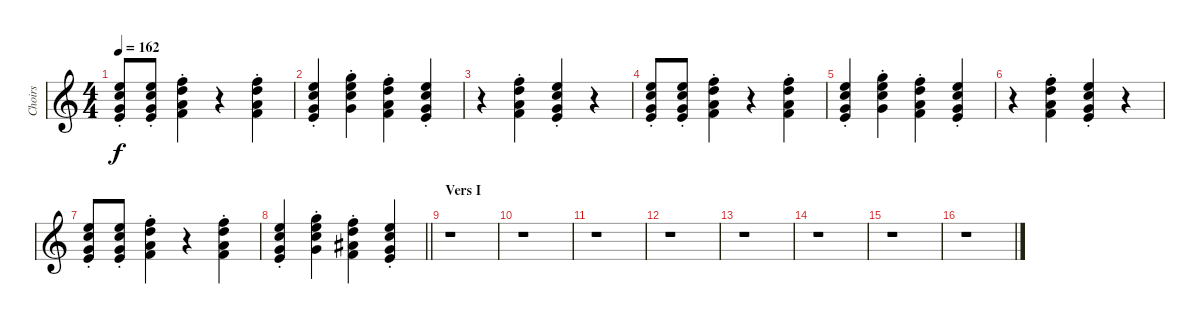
\track ("Choirs" "Choirs") {instrument choiraahs}
\staff {score}
\tuning (E4 B3 G3 D3 A2 E2) {hide}
\ts (4 4)
\tempo 162
\clef g2
\ks c
(12.1{st} 13.2{st} 12.3{st} 14.4{st}).8{dy f} (12.1{st} 13.2{st} 12.3{st} 14.4{st}).8 (13.1{st} 15.2{st} 14.3{st} 15.4{st}).4 r.4 (13.1{st} 15.2{st} 14.3{st} 15.4{st}).4 |
(12.1{st} 13.2{st} 12.3{st} 14.4{st}).4 (15.1{st} 17.2{st} 17.3{st} 17.4{st}).4 (13.1{st} 15.2{st} 14.3{st} 15.4{st}).4 (12.1{st} 13.2{st} 12.3{st} 14.4{st}).4 |
r.4 (13.1{st} 15.2{st} 14.3{st} 15.4{st}).4 (12.1{st} 13.2{st} 12.3{st} 14.4{st}).4 r.4 |
(12.1{st} 13.2{st} 12.3{st} 14.4{st}).8 (12.1{st} 13.2{st} 12.3{st} 14.4{st}).8 (13.1{st} 15.2{st} 14.3{st} 15.4{st}).4 r.4 (13.1{st} 15.2{st} 14.3{st} 15.4{st}).4 |
(12.1{st} 13.2{st} 12.3{st} 14.4{st}).4 (15.1{st} 17.2{st} 17.3{st} 17.4{st}).4 (13.1{st} 15.2{st} 14.3{st} 15.4{st}).4 (12.1{st} 13.2{st} 12.3{st} 14.4{st}).4 |
r.4 (13.1{st} 15.2{st} 14.3{st} 15.4{st}).4 (12.1{st} 13.2{st} 12.3{st} 14.4{st}).4 r.4 |
(12.1{st} 13.2{st} 12.3{st} 14.4{st}).8 (12.1{st} 13.2{st} 12.3{st} 14.4{st}).8 (13.1{st} 15.2{st} 14.3{st} 15.4{st}).4 r.4 (13.1{st} 15.2{st} 14.3{st} 15.4{st}).4 |
\barLineRight lightlight
(12.1{st} 13.2{st} 12.3{st} 14.4{st}).4 (15.1{st} 17.2{st} 17.3{st} 17.4{st}).4 (13.1{st} 15.2{st} 15.3{st} 15.4{st}).4 (12.1{st} 13.2{st} 12.3{st} 14.4{st}).4 |
\section ("" "Vers I")
r.1 |
r.1 |
r.1 |
r.1 |
r.1 |
r.1 |
r.1 |
r.1
